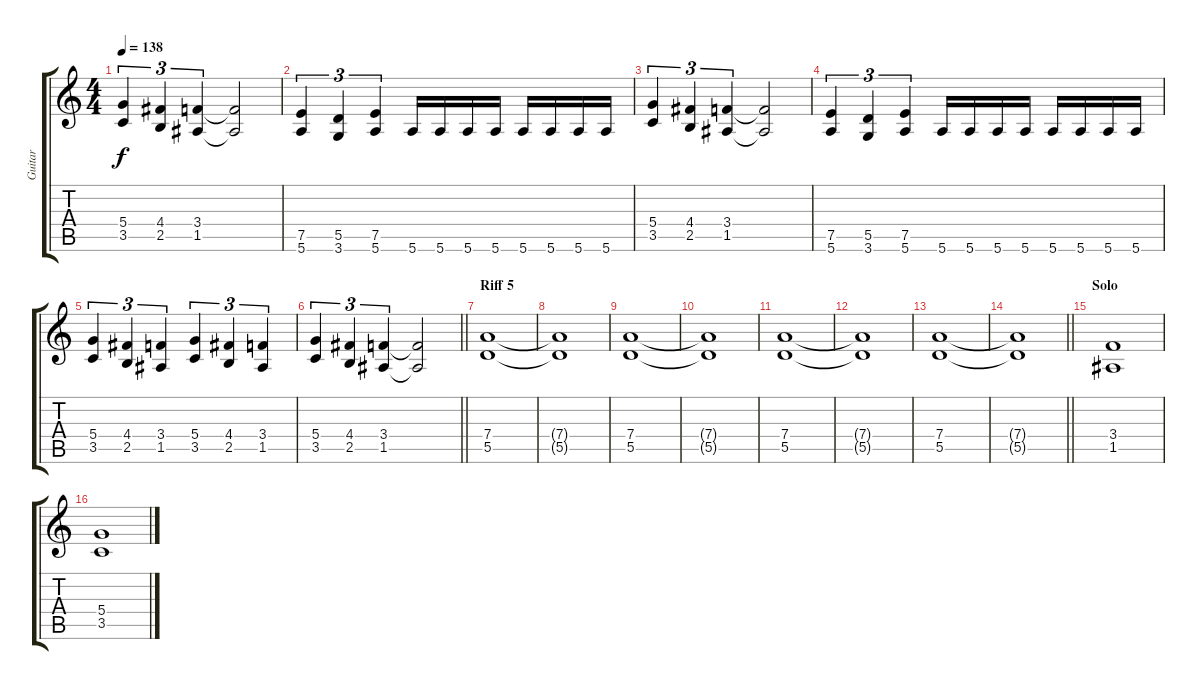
\track ("Guitar" "Guitar") {instrument distortionguitar}
\staff {score tabs}
\tuning (E4 B3 G3 D3 A2 E2) {hide}
\ts (4 4)
\tempo 138
\clef g2
\ks c
(5.4 3.5).4{tu (3 2) dy f} (4.4 2.5).4{tu (3 2)} (3.4 1.5).4{tu (3 2)} (3.4{t} 1.5{t}).2 |
(7.5 5.6).4{tu (3 2)} (5.5 3.6).4{tu (3 2)} (7.5 5.6).4{tu (3 2)} 5.6.16 5.6.16 5.6.16 5.6.16 5.6.16 5.6.16 5.6.16 5.6.16 |
(5.4 3.5).4{tu (3 2)} (4.4 2.5).4{tu (3 2)} (3.4 1.5).4{tu (3 2)} (3.4{t} 1.5{t}).2 |
(7.5 5.6).4{tu (3 2)} (5.5 3.6).4{tu (3 2)} (7.5 5.6).4{tu (3 2)} 5.6.16 5.6.16 5.6.16 5.6.16 5.6.16 5.6.16 5.6.16 5.6.16 |
(5.4 3.5).4{tu (3 2)} (4.4 2.5).4{tu (3 2)} (3.4 1.5).4{tu (3 2)} (5.4 3.5).4{tu (3 2)} (4.4 2.5).4{tu (3 2)} (3.4 1.5).4{tu (3 2)} |
\barLineRight lightlight
(5.4 3.5).4{tu (3 2)} (4.4 2.5).4{tu (3 2)} (3.4 1.5).4{tu (3 2)} (3.4{t} 1.5{t}).2 |
\section ("" "Riff 5")
(7.4 5.5).1 |
(7.4{t} 5.5{t}).1 |
(7.4 5.5).1 |
(7.4{t} 5.5{t}).1 |
(7.4 5.5).1 |
(7.4{t} 5.5{t}).1 |
(7.4 5.5).1 |
\barLineRight lightlight
(7.4{t} 5.5{t}).1 |
\section ("" "Solo")
(3.4 1.5).1 |
(5.4 3.5).1
